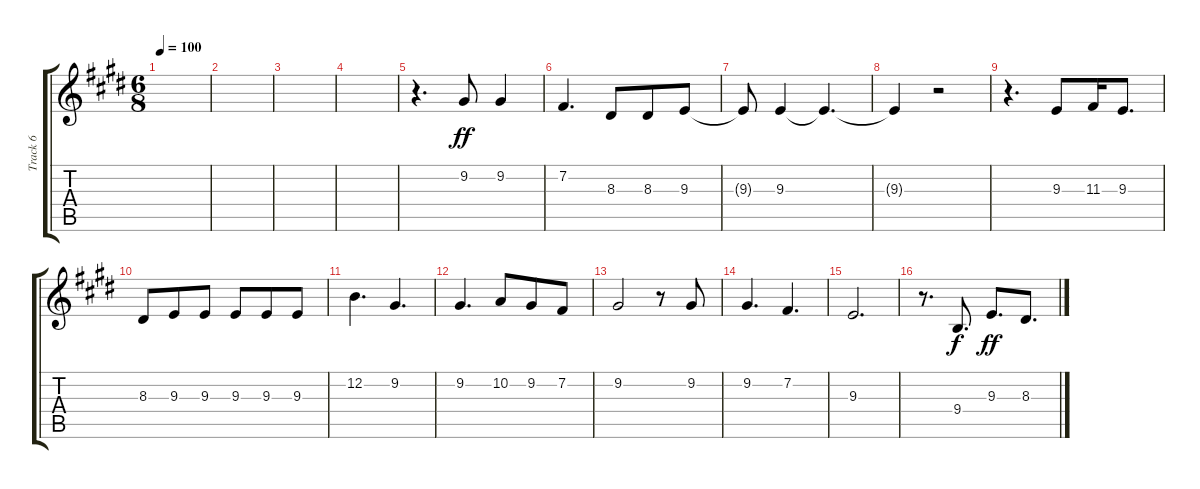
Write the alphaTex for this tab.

\track ("Track 6" "Track 6") {instrument flute}
\staff {score tabs}
\tuning (E4 B3 G3 D3 A2 E2) {hide}
\ts (6 8)
\tempo 100
\clef g2
\ks c#minor
|
|
|
|
r.4{d} 9.2.8{dy ff} 9.2.4 |
7.2.4{d} 8.3.8 8.3.8 9.3.8 |
9.3{t}.8 9.3.4 9.3{t}.4{d} |
9.3{t}.4 r.2 |
r.4{d} 9.3.8 11.3.16 9.3.8{d} |
8.3.8 9.3.8 9.3.8 9.3.8 9.3.8 9.3.8 |
12.2.4{d} 9.2.4{d} |
9.2.4{d} 10.2.8 9.2.8 7.2.8 |
9.2.2 r.8 9.2.8 |
9.2.4{d} 7.2.4{d} |
9.3.2{d} |
r.8{d} 9.4.8{d dy f} 9.3.8{d dy ff} 8.3.8{d}
